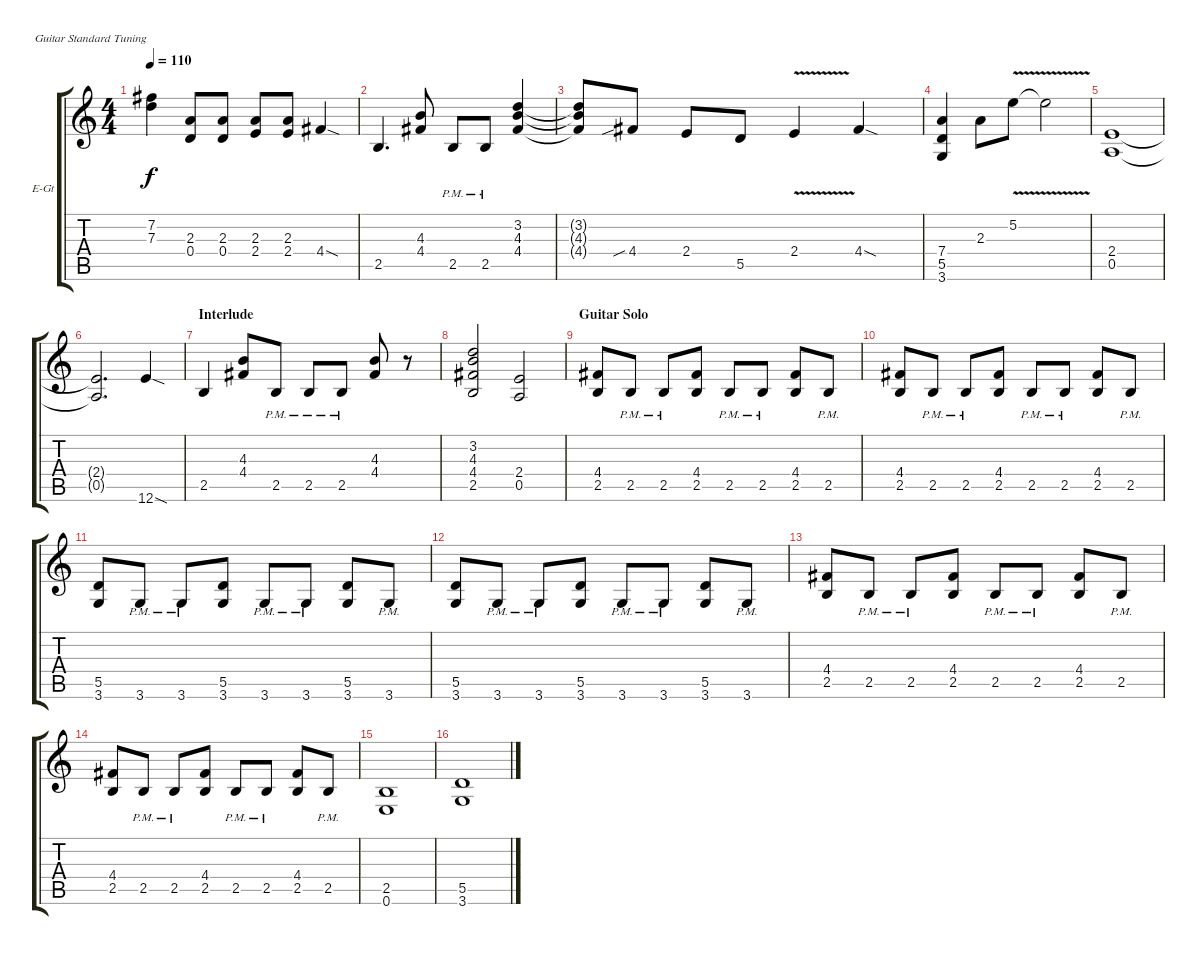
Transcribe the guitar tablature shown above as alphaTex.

\bracketExtendMode groupsimilarinstruments
\firstSystemTrackNameOrientation horizontal
\otherSystemsTrackNameOrientation horizontal
\track ("Rhythm Guitar" "E-Gt") {instrument overdrivenguitar}
\staff {score tabs}
\tuning (E4 B3 G3 D3 A2 E2)
\ts (4 4)
\tempo 110
\clef g2
\ks c
(7.2{t} 7.3{t}).4{dy f} (2.3 0.4).8 (2.3 0.4).8 (2.3 2.4).8 (2.3 2.4).8 4.4{sod}.4 |
2.5.4{d} (4.3 4.4).8 2.5{pm}.8 2.5{pm}.8 (3.2 4.3 4.4).4 |
(3.2{t} 4.3{t} 4.4{t}).8 4.4{sib}.8 2.4.8 5.5.8 2.4{v}.4 4.4{sod}.4 |
(7.4 5.5 3.6).4 2.3.8 5.2{v}.8 5.2{v t}.2 |
(2.4 0.5).1 |
(2.4{t} 0.5{t}).2{d} 12.6{sod}.4 |
\section ("" "Interlude")
2.5.4 (4.3 4.4).8 2.5{pm}.8 2.5{pm}.8 2.5{pm}.8 (4.3 4.4).8 r.8 |
(3.2 4.3 4.4 2.5).2 (2.4 0.5).2 |
\section ("" "Guitar Solo")
(4.4 2.5).8 2.5{pm}.8 2.5{pm}.8 (4.4 2.5).8 2.5{pm}.8 2.5{pm}.8 (4.4 2.5).8 2.5{pm}.8 |
(4.4 2.5).8 2.5{pm}.8 2.5{pm}.8 (4.4 2.5).8 2.5{pm}.8 2.5{pm}.8 (4.4 2.5).8 2.5{pm}.8 |
(5.5 3.6).8 3.6{pm}.8 3.6{pm}.8 (5.5 3.6).8 3.6{pm}.8 3.6{pm}.8 (5.5 3.6).8 3.6{pm}.8 |
(5.5 3.6).8 3.6{pm}.8 3.6{pm}.8 (5.5 3.6).8 3.6{pm}.8 3.6{pm}.8 (5.5 3.6).8 3.6{pm}.8 |
(4.4 2.5).8 2.5{pm}.8 2.5{pm}.8 (4.4 2.5).8 2.5{pm}.8 2.5{pm}.8 (4.4 2.5).8 2.5{pm}.8 |
(4.4 2.5).8 2.5{pm}.8 2.5{pm}.8 (4.4 2.5).8 2.5{pm}.8 2.5{pm}.8 (4.4 2.5).8 2.5{pm}.8 |
(2.5 0.6).1 |
(5.5 3.6).1
